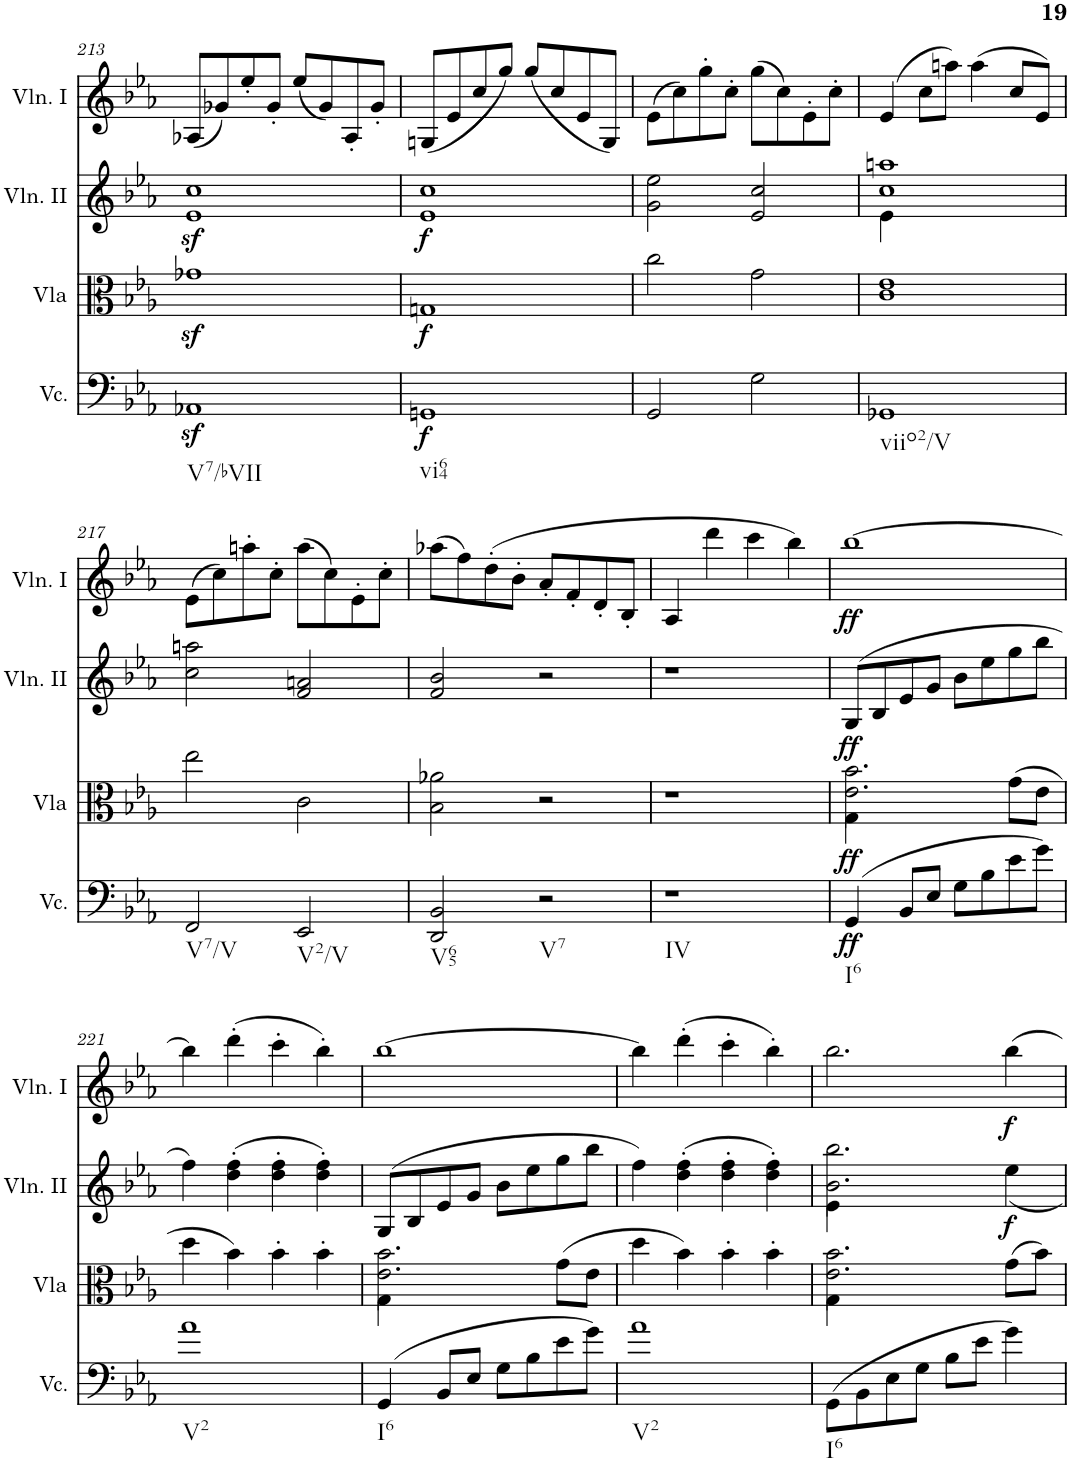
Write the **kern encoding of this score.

**kern	**dynam	**kern	**dynam	**kern	**dynam	**kern	**dynam
*part4	*part4	*part3	*part3	*part2	*part2	*part1	*part1
*staff4	*staff4	*staff3	*staff3	*staff2	*staff2	*staff1	*staff1
*I"Violoncello	*	*I"Viola	*	*I"Violino II	*	*I"Violino I	*
*I'Vc.	*	*I'Vla	*	*I'Vln. II	*	*I'Vln. I	*
!!LO:PB:g=z
*clefF4	*	*clefC3	*	*clefG2	*	*clefG2	*
*k[b-e-a-]	*	*k[b-e-a-]	*	*k[b-e-a-]	*	*k[b-e-a-]	*
*M4/4	*	*M4/4	*	*M4/4	*	*M4/4	*
*met(c)	*	*met(c)	*	*met(c)	*	*met(c)	*
=213	=213	=213	=213	=213	=213	=213	=213
!LO:TX:b:t=V7/bVII	!	!	!	!	!	!	!
1AA-Xz<	.	1g-Xz<	.	1e-z< 1ccz<	.	(<8A-X/L	.
.	.	.	.	.	.	8g-X/)	.
.	.	.	.	.	.	8ee-'/	.
.	.	.	.	.	.	8g-'/J	.
.	.	.	.	.	.	(<8ee-/L	.
.	.	.	.	.	.	8g-/)	.
.	.	.	.	.	.	8A-'/	.
.	.	.	.	.	.	8g-'/J	.
=214	=214	=214	=214	=214	=214	=214	=214
!LO:TX:b:t=vi64	!	!	!	!	!	!	!
!	!LO:DY:b	!	!LO:DY:b	!	!LO:DY:b	!	!
1GGn	f	1Gn	f	1e- 1cc	f	(<8Gn/L	.
.	.	.	.	.	.	8e-/	.
.	.	.	.	.	.	8cc/	.
.	.	.	.	.	.	8gg/J)	.
.	.	.	.	.	.	(<8gg/L	.
.	.	.	.	.	.	8cc/	.
.	.	.	.	.	.	8e-/	.
.	.	.	.	.	.	8G/J)	.
=215	=215	=215	=215	=215	=215	=215	=215
2GG/	.	2cc\	.	2g\ 2ee-\	.	(>8e-\L	.
.	.	.	.	.	.	8cc\)	.
.	.	.	.	.	.	8gg'\	.
.	.	.	.	.	.	8cc'\J	.
2G\	.	2g\	.	2e-/ 2cc/	.	(>8gg\L	.
.	.	.	.	.	.	8cc\)	.
.	.	.	.	.	.	8e-'\	.
.	.	.	.	.	.	8cc'\J	.
=216	=216	=216	=216	=216	=216	=216	=216
*	*	*	*	*^	*	*	*
!LO:TX:b:t=viio2/V	!	!	!	!	!	!	!	!
1GG-X	.	1c 1e-	.	1cc 1aan	4e-\	.	(>4e-/	.
.	.	.	.	.	2.ryy	.	8cc\L	.
.	.	.	.	.	.	.	8aan\J)	.
.	.	.	.	.	.	.	(>4aa\	.
.	.	.	.	.	.	.	8cc/L	.
.	.	.	.	.	.	.	8e-/J)	.
*	*	*	*	*v	*v	*	*	*
!!LO:LB:g=z
=217	=217	=217	=217	=217	=217	=217	=217
!LO:TX:b:t=V7/V	!	!	!	!	!	!	!
2FF/	.	2ee-\	.	2cc\ 2aan\	.	(>8e-\L	.
.	.	.	.	.	.	8cc\)	.
.	.	.	.	.	.	8aan'\	.
.	.	.	.	.	.	8cc'\J	.
!LO:TX:b:t=V2/V	!	!	!	!	!	!	!
2EE-/	.	2c\	.	2f/ 2an/	.	(>8aa\L	.
.	.	.	.	.	.	8cc\)	.
.	.	.	.	.	.	8e-'\	.
.	.	.	.	.	.	8cc'\J	.
=218	=218	=218	=218	=218	=218	=218	=218
!LO:TX:b:t=V65	!	!	!	!	!	!	!
2DD/ 2BB-/	.	2B-\ 2a-X\	.	2f/ 2b-/	.	(>8aa-X\L	.
.	.	.	.	.	.	8ff\)	.
.	.	.	.	.	.	(>8dd'\	.
.	.	.	.	.	.	8b-'\J	.
!LO:TX:b:t=V7	!	!	!	!	!	!	!
2r	.	2r	.	2r	.	8a-'/L	.
.	.	.	.	.	.	8f'/	.
.	.	.	.	.	.	8d'/	.
.	.	.	.	.	.	8B-'/J	.
=219	=219	=219	=219	=219	=219	=219	=219
!LO:TX:b:t=IV	!	!	!	!	!	!	!
1r	.	1r	.	1r	.	4A-/	.
.	.	.	.	.	.	4ddd\	.
.	.	.	.	.	.	4ccc\	.
.	.	.	.	.	.	4bb-\)	.
=220	=220	=220	=220	=220	=220	=220	=220
*	*	*^	*	*	*	*	*
!LO:TX:b:t=I6	!	!	!	!	!	!	!	!
!	!LO:DY:b	!	!	!LO:DY:b	!	!LO:DY:b	!	!LO:DY:b
(>4GG/	ff	2.e-\ 2.b-\	4G\	ff	(>8G/L	ff	[1bb-	ff
.	.	.	.	.	8B-/	.	.	.
8BB-/L	.	.	2.ryy	.	8e-/	.	.	.
8E-/J	.	.	.	.	8g/J	.	.	.
8G\L	.	.	.	.	8b-\L	.	.	.
8B-\	.	.	.	.	8ee-\	.	.	.
8e-\	.	(>8g\L	.	.	8gg\	.	.	.
8g\J)	.	8e-\J	.	.	8bb-\J	.	.	.
*	*	*v	*v	*	*	*	*	*
!!LO:LB:g=z
=221	=221	=221	=221	=221	=221	=221	=221
!LO:TX:b:t=V2	!	!	!	!	!	!	!
1a-	.	4dd\	.	4ff\)	.	4bb-\]	.
.	.	4b-\)	.	(>4dd\' 4ff\'	.	(>4ddd'\	.
.	.	4b-'\	.	4dd\' 4ff\'	.	4ccc'\	.
.	.	4b-'\	.	4dd\' 4ff\')	.	4bb-'\)	.
=222	=222	=222	=222	=222	=222	=222	=222
*	*	*^	*	*	*	*	*
!LO:TX:b:t=I6	!	!	!	!	!	!	!	!
(>4GG/	.	2.e-\ 2.b-\	4G\	.	(>8G/L	.	[1bb-	.
.	.	.	.	.	8B-/	.	.	.
8BB-/L	.	.	2.ryy	.	8e-/	.	.	.
8E-/J	.	.	.	.	8g/J	.	.	.
8G\L	.	.	.	.	8b-\L	.	.	.
8B-\	.	.	.	.	8ee-\	.	.	.
8e-\	.	(>8g\L	.	.	8gg\	.	.	.
8g\J)	.	8e-\J	.	.	8bb-\J	.	.	.
*	*	*v	*v	*	*	*	*	*
=223	=223	=223	=223	=223	=223	=223	=223
!LO:TX:b:t=V2	!	!	!	!	!	!	!
1a-	.	4dd\	.	4ff\)	.	4bb-\]	.
.	.	4b-\)	.	(>4dd\' 4ff\'	.	(>4ddd'\	.
.	.	4b-'\	.	4dd\' 4ff\'	.	4ccc'\	.
.	.	4b-'\	.	4dd\' 4ff\')	.	4bb-'\)	.
=224	=224	=224	=224	=224	=224	=224	=224
*	*	*^	*	*^	*	*	*
!LO:TX:b:t=I6	!	!	!	!	!	!	!	!	!
(>8GG\L	.	2.e-\ 2.b-\	4G\	.	2.b-\ 2.bb-\	4e-\	.	2.bb-\	.
8BB-\	.	.	.	.	.	.	.	.	.
8E-\	.	.	2.ryy	.	.	2.ryy	.	.	.
8G\J	.	.	.	.	.	.	.	.	.
8B-\L	.	.	.	.	.	.	.	.	.
8e-\J	.	.	.	.	.	.	.	.	.
!	!	!	!	!	!	!	!LO:DY:b	!	!LO:DY:b
4g\)	.	(>8g\L	.	.	4ee-\	.	f	4bb-\	f
.	.	8b-\J)	.	.	.	.	.	.	.
*	*	*v	*v	*	*	*	*	*	*
*	*	*	*	*v	*v	*	*	*
=	=	=	=	=	=	=	=
*-	*-	*-	*-	*-	*-	*-	*-
